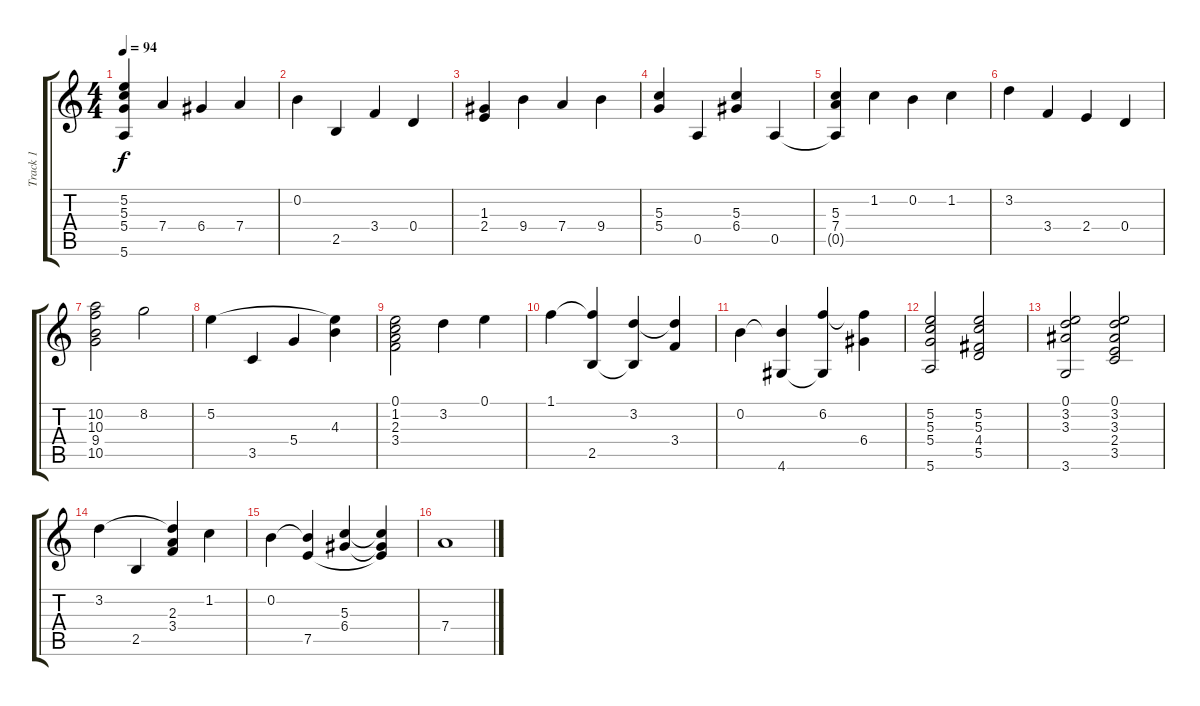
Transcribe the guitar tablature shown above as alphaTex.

\track ("Track 1" "Track 1") {instrument acousticguitarsteel}
\staff {score tabs}
\tuning (E4 B3 G3 D3 A2 E2) {hide}
\ts (4 4)
\tempo 94
\clef g2
\ks c
(5.2 5.3 5.4 5.6).4{dy f} 7.4.4 6.4.4 7.4.4 |
0.2.4 2.5.4 3.4.4 0.4.4 |
(1.3 2.4).4 9.4.4 7.4.4 9.4.4 |
(5.3 5.4).4 0.5.4 (5.3 6.4).4 0.5.4 |
(5.3 7.4 0.5{t}).4 1.2.4 0.2.4 1.2.4 |
3.2.4 3.4.4 2.4.4 0.4.4 |
(10.2 10.3 9.4 10.5).2 8.2.2 |
5.2.4 3.5.4 5.4.4 (5.2{t} 4.3).4 |
(0.1 1.2 2.3 3.4).2 3.2.4 0.1.4 |
1.1.4 (1.1{t} 2.5).4 (3.2 2.5{t}).4 (3.2{t} 3.4).4 |
0.2.4 (0.2{t} 4.6).4 (6.2 4.6{t}).4 (6.2{t} 6.4).4 |
(5.2 5.3 5.4 5.6).2 (5.2 5.3 4.4 5.5).2 |
(0.1 3.2 3.3 3.6).2 (0.1 3.2 3.3 2.4 3.5).2 |
3.2.4 2.5.4 (3.2{t} 2.3 3.4).4 1.2.4 |
0.2.4 (0.2{t} 7.5).4 (5.3 6.4).4 (5.3{t} 6.4{t} 7.5{t}).4 |
7.4.1
